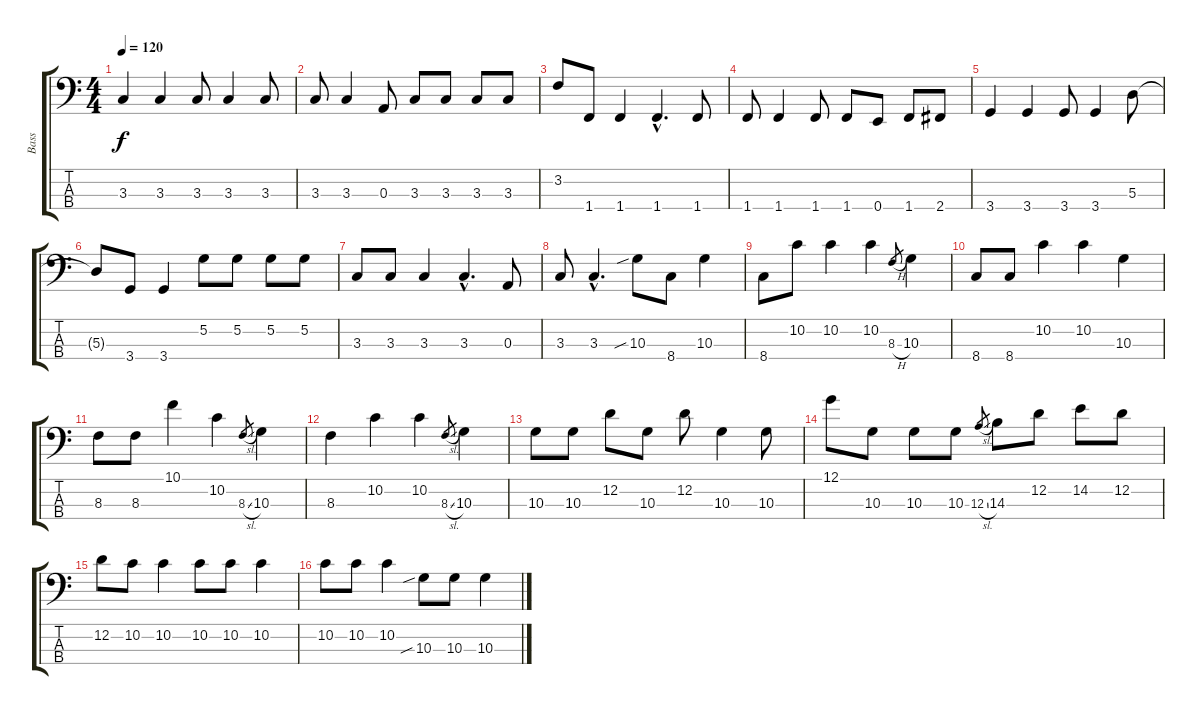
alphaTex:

\track ("Bass" "Bass") {instrument electricbasspick}
\staff {score tabs}
\tuning (G2 D2 A1 E1) {hide}
\ts (4 4)
\tempo 120
\clef f4
\ks c
3.3.4{dy f} 3.3.4 3.3.8 3.3.4 3.3.8 |
3.3.8 3.3.4 0.3.8 3.3.8 3.3.8 3.3.8 3.3.8 |
3.2.8 1.4.8 1.4.4 1.4{hac}.4{d} 1.4.8 |
1.4.8 1.4.4 1.4.8 1.4.8 0.4.8 1.4.8 2.4.8 |
3.4.4 3.4.4 3.4.8 3.4.4 5.3.8 |
5.3{t}.8 3.4.8 3.4.4 5.2.8 5.2.8 5.2.8 5.2.8 |
3.3.8 3.3.8 3.3.4 3.3{hac}.4{d} 0.3.8 |
3.3.8 3.3{hac}.4{d} 10.3{sib}.8 8.4.8 10.3.4 |
8.4.8 10.2.8 10.2.4 10.2.4 8.3{h}.8{gr} 10.3.4 |
8.4.8 8.4.8 10.2.4 10.2.4 10.3.4 |
8.3.8 8.3.8 10.1.4 10.2.4 8.3{sl}.8{gr} 10.3.4 |
8.3.4 10.2.4 10.2.4 8.3{sl}.8{gr} 10.3.4 |
10.3.8 10.3.8 12.2.8 10.3.8 12.2.8 10.3.4 10.3.8 |
12.1.8 10.3.8 10.3.8 10.3.8 12.3{sl}.8{gr} 14.3.8 12.2.8 14.2.8 12.2.8 |
12.2.8 10.2.8 10.2.4 10.2.8 10.2.8 10.2.4 |
10.2.8 10.2.8 10.2.4 10.3{sib}.8 10.3.8 10.3.4
